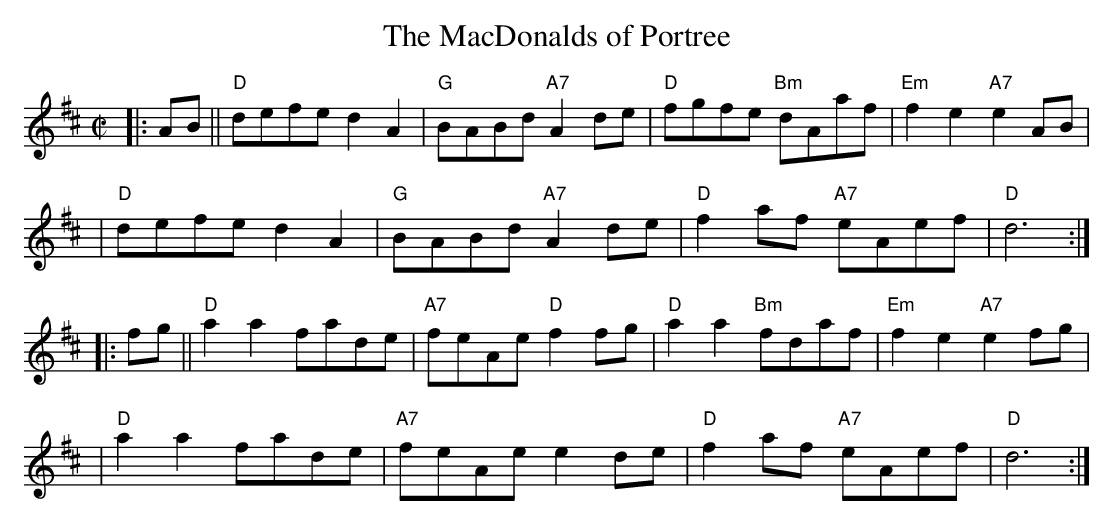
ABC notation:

X:1
T: The MacDonalds of Portree
M: C|
L: 1/8
K: D
|: AB \
|| "D"defe d2A2 | "G"BABd "A7"A2de | "D"fgfe "Bm"dAaf | "Em"f2e2 "A7"e2AB |
|  "D"defe d2A2 | "G"BABd "A7"A2de | "D"f2af "A7"eAef | "D"d6 :|
|: fg \
|| "D"a2a2 fade | "A7"feAe "D"f2fg | "D"a2a2 "Bm"fdaf | "Em"f2e2 "A7"e2fg |
|  "D"a2a2 fade | "A7"feAe e2de    | "D"f2af "A7"eAef | "D"d6 :|
